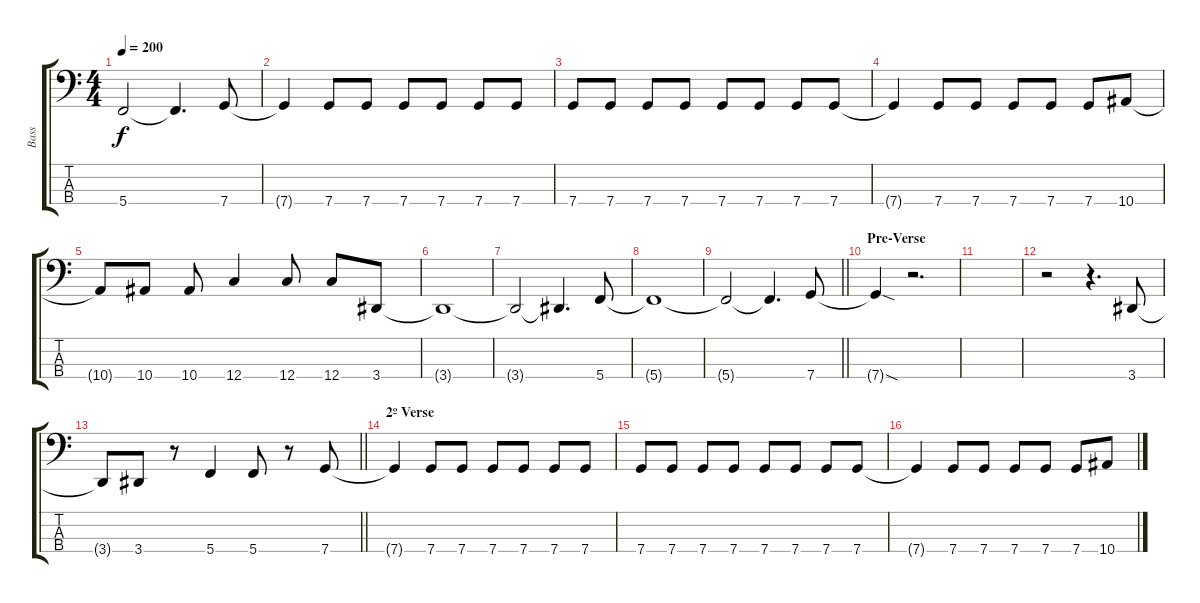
\track ("Bass" "Bass") {instrument electricbasspick}
\staff {score tabs}
\tuning (F2 C2 G1 C1) {hide}
\ts (4 4)
\tempo 200
\clef f4
\ks c
5.4{t}.2{dy f} 5.4{t}.4{d} 7.4.8 |
7.4{t}.4 7.4.8 7.4.8 7.4.8 7.4.8 7.4.8 7.4.8 |
7.4.8 7.4.8 7.4.8 7.4.8 7.4.8 7.4.8 7.4.8 7.4.8 |
7.4{t}.4 7.4.8 7.4.8 7.4.8 7.4.8 7.4.8 10.4.8 |
10.4{t}.8 10.4.8 10.4.8 12.4.4 12.4.8 12.4.8 3.4.8 |
3.4{t}.1 |
3.4{t}.2 3.4{t}.4{d} 5.4.8 |
5.4{t}.1 |
\barLineRight lightlight
5.4{t}.2 5.4{t}.4{d} 7.4.8 |
\section ("" "Pre-Verse")
7.4{sod t}.4 r.2{d} |
|
r.2 r.4{d} 3.4.8 |
\barLineRight lightlight
3.4{t}.8 3.4.8 r.8 5.4.4 5.4.8 r.8 7.4.8 |
\section ("" "2º Verse")
7.4{t}.4 7.4.8 7.4.8 7.4.8 7.4.8 7.4.8 7.4.8 |
7.4.8 7.4.8 7.4.8 7.4.8 7.4.8 7.4.8 7.4.8 7.4.8 |
7.4{t}.4 7.4.8 7.4.8 7.4.8 7.4.8 7.4.8 10.4.8
